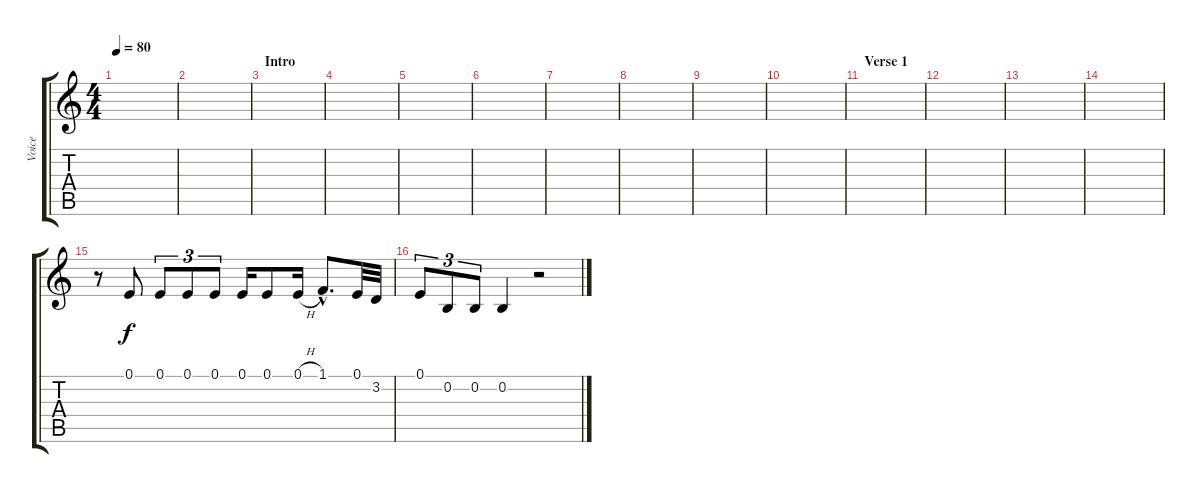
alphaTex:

\track ("Voice" "Voice") {instrument lead2sawtooth}
\staff {score tabs}
\tuning (E4 B3 G3 D3 A2 E2) {hide}
\ts (4 4)
\tempo 80
\clef g2
\ks c
|
|
\section ("" "Intro")
|
|
|
|
|
|
|
|
\section ("" "Verse 1")
|
|
|
|
r.8 0.1.8 0.1.8{tu (3 2)} 0.1.8{tu (3 2)} 0.1.8{tu (3 2)} 0.1.16 0.1.8 0.1{h}.16 1.1{hac}.8{d} 0.1.32 3.2.32 |
0.1.8{tu (3 2)} 0.2.8{tu (3 2)} 0.2.8{tu (3 2)} 0.2.4 r.2
